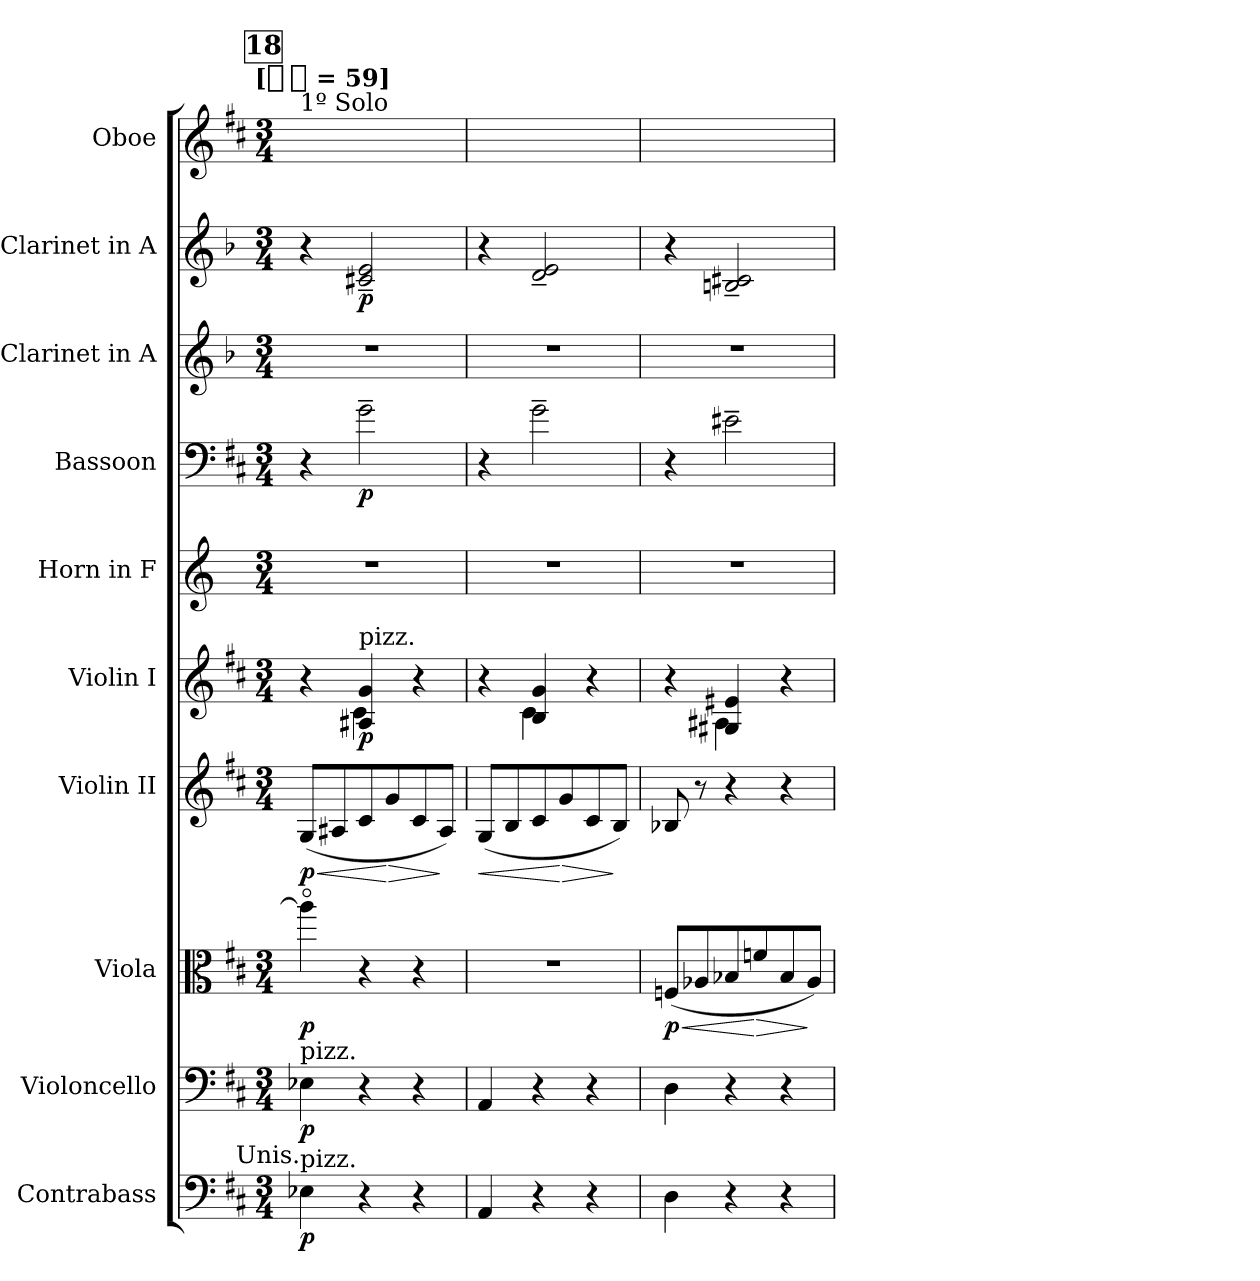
**kern	**dynam	**kern	**dynam	**kern	**dynam	**kern	**dynam	**kern	**dynam	**kern	**kern	**dynam	**kern	**kern	**dynam	**kern
*part10	*part10	*part9	*part9	*part8	*part8	*part7	*part7	*part6	*part6	*part5	*part4	*part4	*part3	*part2	*part2	*part1
*staff10	*staff10	*staff9	*staff9	*staff8	*staff8	*staff7	*staff7	*staff6	*staff6	*staff5	*staff4	*staff4	*staff3	*staff2	*staff2	*staff1
*I"Contrabass	*	*I"Violoncello	*	*I"Viola	*	*I"Violin II	*	*I"Violin I	*	*I"Horn in F	*I"Bassoon	*	*I"Clarinet in A	*I"Clarinet in A	*	*I"Oboe
*I'Cb.	*	*I'Vc.	*	*I'Vla.	*	*I'Vln. II	*	*I'Vln. I	*	*I'Hn.	*I'Bsn.	*	*I'Cl.	*I'Cl.	*	*I'Ob.
*clefF4	*	*clefF4	*	*clefC3	*	*clefG2	*	*clefG2	*	*clefG2	*clefF4	*	*clefG2	*clefG2	*	*clefG2
*ITrd7c12	*	*	*	*	*	*	*	*	*	*ITrd4c7	*	*	*ITrd2c3	*ITrd2c3	*	*
*k[f#c#]	*	*k[f#c#]	*	*k[f#c#]	*	*k[f#c#]	*	*k[f#c#]	*	*	*k[f#c#]	*	*k[f#c#]	*k[f#c#]	*	*k[f#c#]
*D:	*	*D:	*	*D:	*	*D:	*	*D:	*	*	*D:	*	*D:	*D:	*	*D:
!!LO:TX:omd:t=[[half-dot] = 59]
*M3/4	*	*M3/4	*	*M3/4	*	*M3/4	*	*M3/4	*	*M3/4	*M3/4	*	*M3/4	*M3/4	*	*M3/4
*MM177	*	*MM177	*	*MM177	*	*MM177	*	*MM177	*	*MM177	*MM177	*	*MM177	*MM177	*	*MM177
!!LO:REH:place=s1:t=18
=148	=148	=148	=148	=148	=148	=148	=148	=148	=148	=148	=148	=148	=148	=148	=148	=148
!	!	!	!	!	!	!	!	!	!	!	!	!	!	!	!	!LO:TX:a:t=1º Solo
!	!	!	!	!	!	!	!	!LO:TX:a:t=Div.	!	!	!	!	!	!	!	!
!	!	!LO:TX:a:t=pizz.	!	!	!	!	!	!	!	!	!	!	!	!	!	!
!LO:TX:a:rj:t=Unis.	!	!	!	!	!	!	!	!	!	!	!	!	!	!	!	!
!LO:TX:a:t=pizz.	!	!	!	!	!	!	!	!	!	!	!	!	!	!	!	!
!	!	!	!	!	!	!	!LO:HP:b	!	!	!	!	!	!	!	!	!
*	*	*	*	*	*	*	*	*^	*	*	*	*	*	*	*	*
4EE-X"	p	4E-X"	p	4aano]	p	(8GL	< p	4r	4ryy	.	4%3r	4r	.	4%3r	4r	.	4.ryy
.	.	.	.	.	.	8A#X	.	.	.	.	.	.	.	.	.	.	.
!	!	!	!	!	!	!	!	!LO:TX:a:t=pizz.	!	!	!	!	!	!	!	!	!
4r	.	4r	.	4r	.	8c#	.	4A#X" 4g"	4c#"	p	.	2g~	p	.	2A#X~> 2c#~>	p	.
!	!	!	!	!	!	!	!LO:HP:n=1:b	!	!	!	!	!	!	!	!	!	!
.	.	.	.	.	.	8g	[ >	.	.	.	.	.	.	.	.	.	8ryy
4r	.	4r	.	4r	.	8c#	.	4r	4ryy	.	.	.	.	.	.	.	4ryy
.	.	.	.	.	.	8A#J)	]	.	.	.	.	.	.	.	.	.	.
=149	=149	=149	=149	=149	=149	=149	=149	=149	=149	=149	=149	=149	=149	=149	=149	=149	=149
!	!	!	!	!	!	!	!LO:HP:b	!	!	!	!	!	!	!	!	!	!
4AAA	.	4AA	.	4%3r	.	(8GL	<	4r	4ryy	.	4%3r	4r	.	4%3r	4r	.	8ryy
.	.	.	.	.	.	8B	.	.	.	.	.	.	.	.	.	.	8ryy
4r	.	4r	.	.	.	8c#	.	4B" 4g"	4c#"	.	.	2g~	.	.	2B~> 2c#~>	.	4.ryy
!	!	!	!	!	!	!	!LO:HP:n=1:b	!	!	!	!	!	!	!	!	!	!
.	.	.	.	.	.	8g	[ >	.	.	.	.	.	.	.	.	.	.
4r	.	4r	.	.	.	8c#	.	4r	4ryy	.	.	.	.	.	.	.	.
.	.	.	.	.	.	8BJ)	]	.	.	.	.	.	.	.	.	.	8ryy
=150	=150	=150	=150	=150	=150	=150	=150	=150	=150	=150	=150	=150	=150	=150	=150	=150	=150
!	!	!	!	!	!LO:HP:b	!	!	!	!	!	!	!	!	!	!	!	!
4DD"	.	4D"	.	(8FnL	< p	8B-X	.	4r	4ryy	.	4%3r	4r	.	4%3r	4r	.	4.ryy
.	.	.	.	8A-X	.	8r	.	.	.	.	.	.	.	.	.	.	.
4r	.	4r	.	8B-X	.	4r	.	4G#X" 4e#X"	4A#X"	.	.	2e#X~	.	.	2G#X~> 2A#X~>	.	.
!	!	!	!	!	!LO:HP:n=1:b	!	!	!	!	!	!	!	!	!	!	!	!
.	.	.	.	8fn	[ >	.	.	.	.	.	.	.	.	.	.	.	8ryy
4r	.	4r	.	8B-	.	4r	.	4r	4ryy	.	.	.	.	.	.	.	4ryy
.	.	.	.	8A-J)	]	.	.	.	.	.	.	.	.	.	.	.	.
*	*	*	*	*	*	*	*	*v	*v	*	*	*	*	*	*	*	*
=	=	=	=	=	=	=	=	=	=	=	=	=	=	=	=	=
*-	*-	*-	*-	*-	*-	*-	*-	*-	*-	*-	*-	*-	*-	*-	*-	*-
